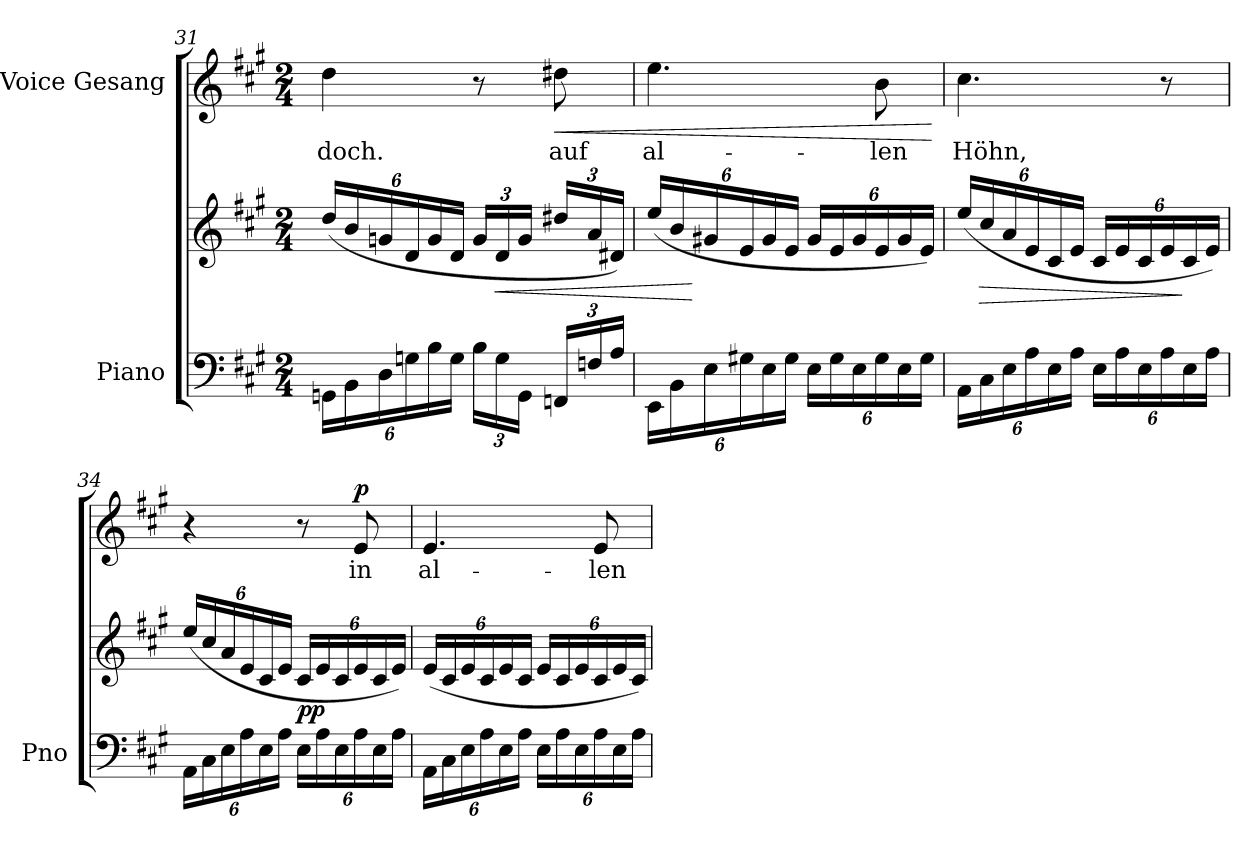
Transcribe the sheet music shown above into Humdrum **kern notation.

**kern	**kern	**dynam	**kern	**text	**dynam
*part2	*part2	*part2	*part1	*part1	*part1
*staff3	*staff2	*staff2/3	*staff1	*staff1	*staff1
*I"Piano	*	*	*I"Voice Gesang	*	*
*I'Pno	*	*	*	*	*
*clefF4	*clefG2	*	*clefG2	*	*
*k[f#c#g#]	*k[f#c#g#]	*	*k[f#c#g#]	*	*
*M2/4	*M2/4	*	*M2/4	*	*
=31	=31	=31	=31	=31	=31
24GGn\LL	(24dd/LL	.	4dd\	doch.	.
24BB\	24b/	.	.	.	.
24D\	24gn/	.	.	.	.
24Gn\	24d/	.	.	.	.
24B\	24g/	.	.	.	.
24G\JJ	24d/JJ	.	.	.	.
*Xbrackettup	*Xbrackettup	*	*	*	*
24B\LL	24g/LL	.	8r	.	.
!	!	!LO:HP:b	!	!	!
24G\	24d/	<	.	.	.
24GG\JJ	24g/JJ	.	.	.	.
!	!	!	!	!	!LO:HP:b
24FFn/LL	24dd#X/LL	.	8dd#X\	auf	<
24Fn/	24a/	.	.	.	.
24A/JJ	24d#X/JJ)	.	.	.	.
=32	=32	=32	=32	=32	=32
*brackettup	*brackettup	*	*	*	*
24EE\LL	(24ee/LL	.	4.ee\	al-	.
24BB\	24b/	.	.	.	.
24E\	24g#X/	[	.	.	.
24G#X\	24e/	.	.	.	.
24E\	24g#/	.	.	.	.
24G#\JJ	24e/JJ	.	.	.	.
24E\LL	24g#/LL	.	.	.	.
24G#\	24e/	.	.	.	.
24E\	24g#/	.	.	.	.
24G#\	24e/	.	8b\	-len	.
24E\	24g#/	.	.	.	.
24G#\JJ	24e/JJ)	.	.	.	.
.	.	.	.	.	[
=33	=33	=33	=33	=33	=33
24AA\LL	(24ee/LL	.	4.cc#\	Höhn,	.
!	!	!LO:HP:b	!	!	!
24C#\	24cc#/	>	.	.	.
24E\	24a/	.	.	.	.
24A\	24e/	.	.	.	.
24E\	24c#/	.	.	.	.
24A\JJ	24e/JJ	.	.	.	.
24E\LL	24c#/LL	.	.	.	.
24A\	24e/	.	.	.	.
24E\	24c#/	.	.	.	.
24A\	24e/	.	8r	.	.
24E\	24c#/	]	.	.	.
24A\JJ	24e/JJ)	.	.	.	.
=34	=34	=34	=34	=34	=34
24AA\LL	(24ee/LL	.	4r	.	.
24C#\	24cc#/	.	.	.	.
24E\	24a/	.	.	.	.
24A\	24e/	.	.	.	.
24E\	24c#/	.	.	.	.
24A\JJ	24e/JJ	.	.	.	.
!	!	!LO:DY:b	!	!	!
24E\LL	24c#/LL	pp	8r	.	.
24A\	24e/	.	.	.	.
24E\	24c#/	.	.	.	.
!	!	!	!	!	!LO:DY:a
24A\	24e/	.	8e/	in	p
24E\	24c#/	.	.	.	.
24A\JJ	24e/JJ)	.	.	.	.
=35	=35	=35	=35	=35	=35
24AA\LL	(24e/LL	.	4.e/	al-	.
24C#\	24c#/	.	.	.	.
24E\	24e/	.	.	.	.
24A\	24c#/	.	.	.	.
24E\	24e/	.	.	.	.
24A\JJ	24c#/JJ	.	.	.	.
24E\LL	24e/LL	.	.	.	.
24A\	24c#/	.	.	.	.
24E\	24e/	.	.	.	.
24A\	24c#/	.	8e/	-len	.
24E\	24e/	.	.	.	.
24A\JJ	24c#/JJ)	.	.	.	.
=	=	=	=	=	=
*-	*-	*-	*-	*-	*-
